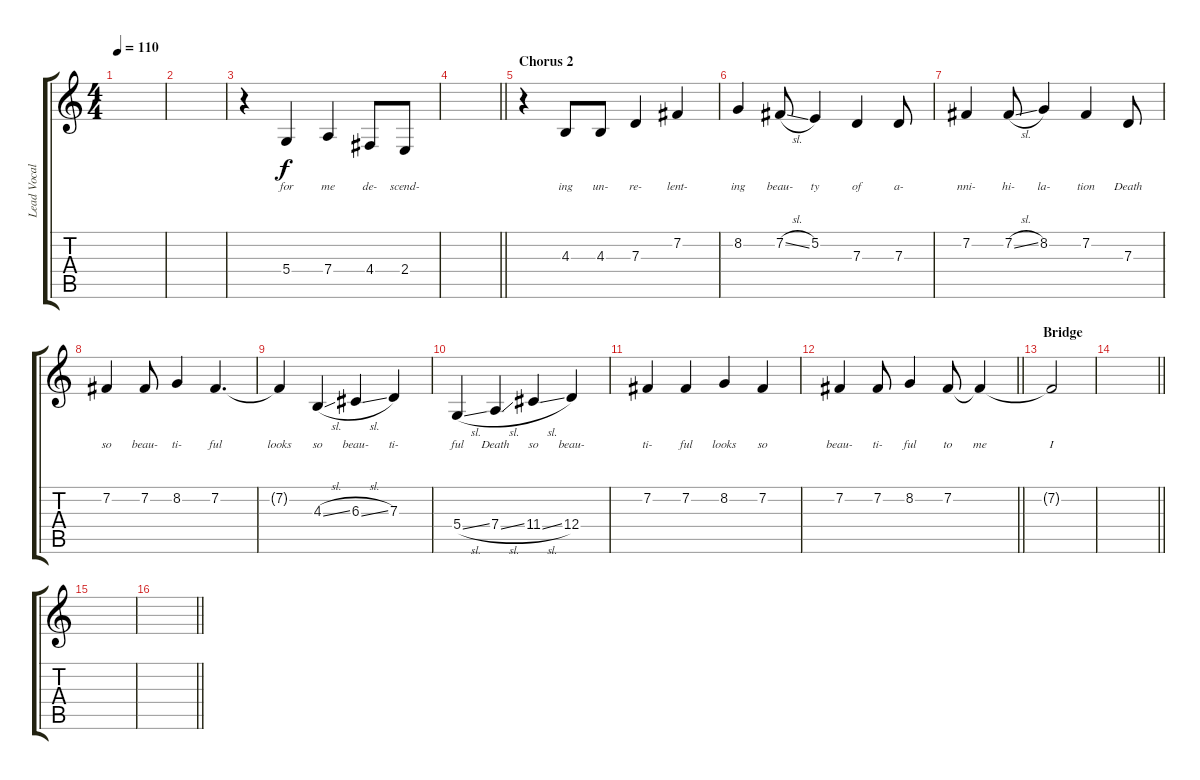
\track ("Lead Vocals" "Lead Vocal") {instrument sopranosax}
\staff {score tabs}
\tuning (E4 B3 G3 D3 A2 E2) {hide}
\ts (4 4)
\tempo 110
\clef g2
\ks c
|
|
r.4 5.4.4{lyrics (0 "for") lyrics (1 "") lyrics (2 "") lyrics (3 "") lyrics (4 "")} 7.4.4{lyrics (0 "me") lyrics (1 "") lyrics (2 "") lyrics (3 "") lyrics (4 "")} 4.4.8{lyrics (0 "de-") lyrics (1 "") lyrics (2 "") lyrics (3 "") lyrics (4 "")} 2.4.8{lyrics (0 "scend-") lyrics (1 "") lyrics (2 "") lyrics (3 "") lyrics (4 "")} |
\barLineRight lightlight
|
\section ("" "Chorus 2")
r.4 4.3.8{lyrics (0 "ing") lyrics (1 "") lyrics (2 "") lyrics (3 "") lyrics (4 "")} 4.3.8{lyrics (0 "un-") lyrics (1 "") lyrics (2 "") lyrics (3 "") lyrics (4 "")} 7.3.4{lyrics (0 "re-") lyrics (1 "") lyrics (2 "") lyrics (3 "") lyrics (4 "")} 7.2.4{lyrics (0 "lent-") lyrics (1 "") lyrics (2 "") lyrics (3 "") lyrics (4 "")} |
8.2.4{lyrics (0 "ing") lyrics (1 "") lyrics (2 "") lyrics (3 "") lyrics (4 "")} 7.2{sl}.8{lyrics (0 "beau-") lyrics (1 "") lyrics (2 "") lyrics (3 "") lyrics (4 "")} 5.2.4{lyrics (0 "ty") lyrics (1 "") lyrics (2 "") lyrics (3 "") lyrics (4 "")} 7.3.4{lyrics (0 "of") lyrics (1 "") lyrics (2 "") lyrics (3 "") lyrics (4 "")} 7.3.8{lyrics (0 "a-") lyrics (1 "") lyrics (2 "") lyrics (3 "") lyrics (4 "")} |
7.2.4{lyrics (0 "nni-") lyrics (1 "") lyrics (2 "") lyrics (3 "") lyrics (4 "")} 7.2{sl}.8{lyrics (0 "hi-") lyrics (1 "") lyrics (2 "") lyrics (3 "") lyrics (4 "")} 8.2.4{lyrics (0 "la-") lyrics (1 "") lyrics (2 "") lyrics (3 "") lyrics (4 "")} 7.2.4{lyrics (0 "tion") lyrics (1 "") lyrics (2 "") lyrics (3 "") lyrics (4 "")} 7.3.8{lyrics (0 "Death") lyrics (1 "") lyrics (2 "") lyrics (3 "") lyrics (4 "")} |
7.2.4{lyrics (0 "so") lyrics (1 "") lyrics (2 "") lyrics (3 "") lyrics (4 "")} 7.2.8{lyrics (0 "beau-") lyrics (1 "") lyrics (2 "") lyrics (3 "") lyrics (4 "")} 8.2.4{lyrics (0 "ti-") lyrics (1 "") lyrics (2 "") lyrics (3 "") lyrics (4 "")} 7.2.4{d lyrics (0 "ful") lyrics (1 "") lyrics (2 "") lyrics (3 "") lyrics (4 "")} |
7.2{t}.4{lyrics (0 "looks") lyrics (1 "") lyrics (2 "") lyrics (3 "") lyrics (4 "")} 4.3{sl}.4{lyrics (0 "so") lyrics (1 "") lyrics (2 "") lyrics (3 "") lyrics (4 "")} 6.3{sl}.4{lyrics (0 "beau-") lyrics (1 "") lyrics (2 "") lyrics (3 "") lyrics (4 "")} 7.3.4{lyrics (0 "ti-") lyrics (1 "") lyrics (2 "") lyrics (3 "") lyrics (4 "")} |
5.4{sl}.4{lyrics (0 "ful") lyrics (1 "") lyrics (2 "") lyrics (3 "") lyrics (4 "")} 7.4{sl}.4{lyrics (0 "Death") lyrics (1 "") lyrics (2 "") lyrics (3 "") lyrics (4 "")} 11.4{sl}.4{lyrics (0 "so") lyrics (1 "") lyrics (2 "") lyrics (3 "") lyrics (4 "")} 12.4.4{lyrics (0 "beau-") lyrics (1 "") lyrics (2 "") lyrics (3 "") lyrics (4 "")} |
7.2.4{lyrics (0 "ti-") lyrics (1 "") lyrics (2 "") lyrics (3 "") lyrics (4 "")} 7.2.4{lyrics (0 "ful") lyrics (1 "") lyrics (2 "") lyrics (3 "") lyrics (4 "")} 8.2.4{lyrics (0 "looks") lyrics (1 "") lyrics (2 "") lyrics (3 "") lyrics (4 "")} 7.2.4{lyrics (0 "so") lyrics (1 "") lyrics (2 "") lyrics (3 "") lyrics (4 "")} |
\barLineRight lightlight
7.2.4{lyrics (0 "beau-") lyrics (1 "") lyrics (2 "") lyrics (3 "") lyrics (4 "")} 7.2.8{lyrics (0 "ti-") lyrics (1 "") lyrics (2 "") lyrics (3 "") lyrics (4 "")} 8.2.4{lyrics (0 "ful") lyrics (1 "") lyrics (2 "") lyrics (3 "") lyrics (4 "")} 7.2.8{lyrics (0 "to") lyrics (1 "") lyrics (2 "") lyrics (3 "") lyrics (4 "")} 7.2{t}.4{lyrics (0 "me") lyrics (1 "") lyrics (2 "") lyrics (3 "") lyrics (4 "")} |
\section ("" "Bridge")
7.2{t}.2{lyrics (0 "I") lyrics (1 "") lyrics (2 "") lyrics (3 "") lyrics (4 "")} |
\barLineRight lightlight
|
|
\barLineRight lightlight
